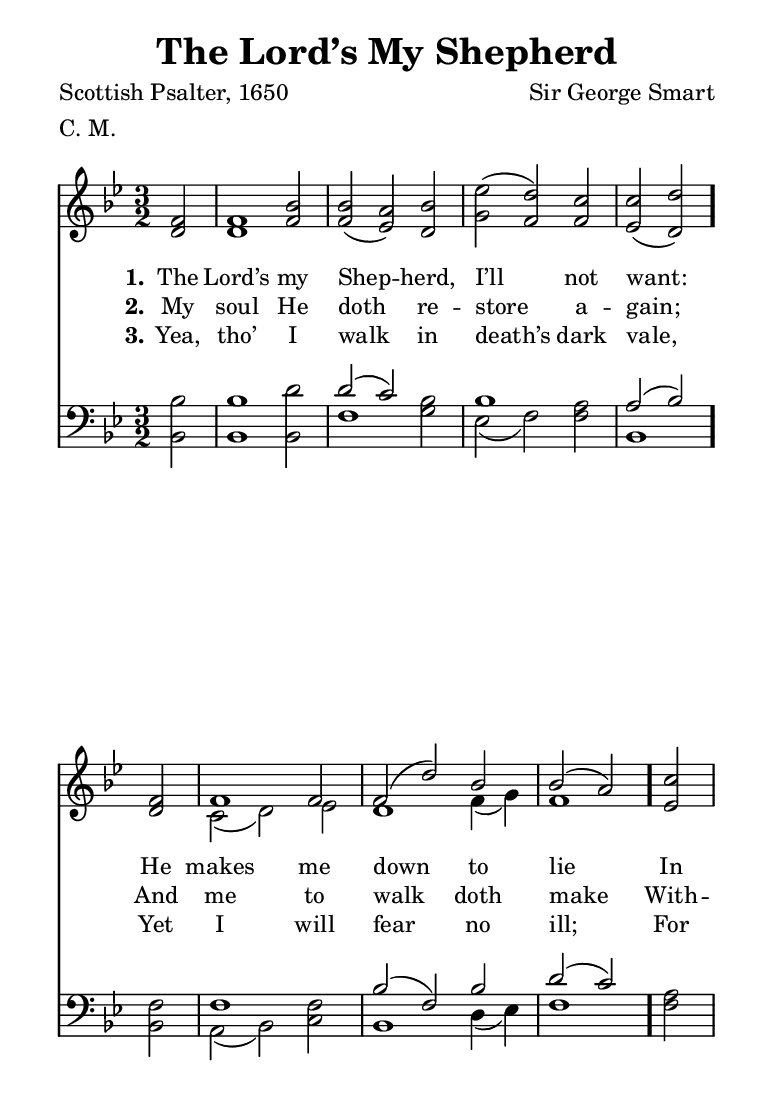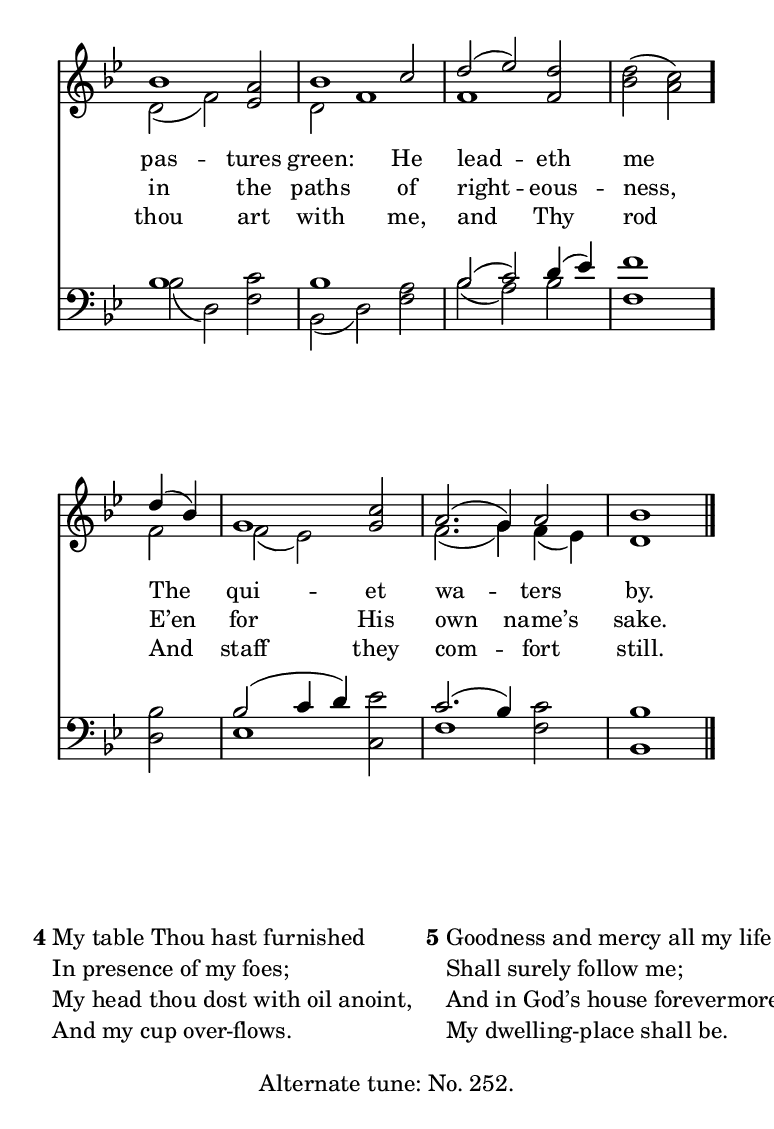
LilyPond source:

\include "common/global.ily"
\paper {
  \include "common/paper.ily"
  %ragged-bottom = ##t
  ragged-last-bottom = ##t
  %systems-per-page = ##f
  %page-count = ##f
  system-count = #(cond (is-eogsized 2) (#t #f))
}

\header{
  hymnnumber = "143"
  title = "The Lord’s My Shepherd"
  tunename = "Wiltshire"
  meter = "C. M."
  poet = "Scottish Psalter, 1650"
  composer = "Sir George Smart"
  %copyright = ""
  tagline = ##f
}

% for fermata in MIDI
ta = { \tempo 2=80 }
tb = { \tempo 2=40 }

global = {
  \include "common/overrides.ily"
  \override Staff.TimeSignature.style = #'numbered
  \time 3/2
  \override Score.MetronomeMark.transparent = ##t % hide all fermata changes too
  \ta
  \key bes \major
  \partial 2
  \autoBeamOff
}

notesSoprano = {
\global
\relative c' {

  f2 | f1 bes2 | bes( a) bes | ees( d) c | c( d)
  f,2 | f1 f2 | f( d') bes | bes( a)
  c2 | bes1 a2 | bes1 c2 | d( ees) d | d( c)
  d4( bes) | g1 c2 | a2.( g4) a2 | bes1
  \bar "|."

}
}

notesAlto = {
\global
\relative e' {

  d2 | d1 f2 | f( ees) d | g( f) f | ees( d)
  d2 | c( d) ees | d1 f4( g) | f1
  ees2 | d( f) ees | d f1 | f1 f2 | bes( a)
  f2 | f( ees) g | f2.( g4) f4( ees) | d1

}
}

notesTenor = {
\global
\relative a {

  bes2 | bes1 d2 | d( c) bes | bes1 a2 | a( bes)
  f2 | f1 f2 | bes( f) bes | d( c)
  a2 | bes1 c2 | bes1 a2 | bes2( c) d4( ees) | f1
  bes,2 | bes( c4 d) ees2 | c2.( bes4) c2 | bes1

}
}

notesBass = {
\global
\relative f, {

  bes2 | bes1 bes2 | f'1 g2 | ees( f) f | bes,1
  bes2 | a( bes) c | bes1 d4( ees) | f1
  f2 | bes( d,) f | bes,( d) f | bes( a) bes | f1
  d2 | ees1 c2 | f1 f2 | bes,1

}
}

wordsA = \lyricmode {
\set stanza = "1."

The Lord’s my Shep -- herd, I’ll not want: \bar "."
He makes me down to lie \bar "."
In pas -- tures green: He lead -- eth me \bar "."
The qui -- et wa -- ters by. \bar "."

}

wordsB = \lyricmode {
\set stanza = "2."

My soul He doth re -- store a -- gain;
And me to walk doth make
With -- in the paths of right -- eous -- ness,
E’en for His own name’s sake.

}

wordsC = \lyricmode {
\set stanza = "3."

Yea, tho’ I walk in death’s dark vale,
Yet I will fear no ill;
For thou art with me, and Thy rod
And staff they com -- fort still.

}

wordsD = \markuplist {

\line { My table Thou hast furnished }
\line { In presence of my foes; }
\line { My head thou dost with oil anoint, }
\line { And my cup over-flows. }

}

wordsE = \markuplist {

\line { Goodness and mercy all my life }
\line { Shall surely follow me; }
\line { And in God’s house forevermore }
\line { My dwelling-place shall be. }

}

\score {
  \context ChoirStaff <<
    \context Staff = upper <<
      \set ChoirStaff.systemStartDelimiter = #'SystemStartBar
      \partcombine #'(2 . 9) \notesSoprano \notesAlto
      \context NullVoice = sopranos { \voiceOne << \notesSoprano >> }
      \context NullVoice = altos { \voiceTwo << \notesAlto >> }
      \context Lyrics = one   \lyricsto sopranos \wordsA
      \context Lyrics = two   \lyricsto sopranos \wordsB
      \context Lyrics = three \lyricsto sopranos \wordsC
    >>
    \context Staff = men <<
      \clef bass
      \partcombine #'(2 . 9) \notesTenor \notesBass
      \context NullVoice = tenors { \voiceOne << \notesTenor >> }
      \context NullVoice = basses { \voiceTwo << \notesBass >> }
    >>
  >>
  \layout {
    \include "common/layout.ily"
  }
  \midi{
    \include "common/midi.ily"
  }
}

\noPageBreak

\markup { \fill-line {
  \hspace #0.1
  \line{ \bold 4 \column { \wordsD } }
  \hspace #0.1
  \line{ \bold 5 \column { \wordsE } }
  \hspace #0.1
} }

\noPageBreak

\markup { \vspace #1.4 \fill-line { \line { Alternate tune: No. 252. } } }

\version "2.19.49"  % necessary for upgrading to future LilyPond versions.

% vi:set et ts=2 sw=2 ai nocindent syntax=lilypond:
